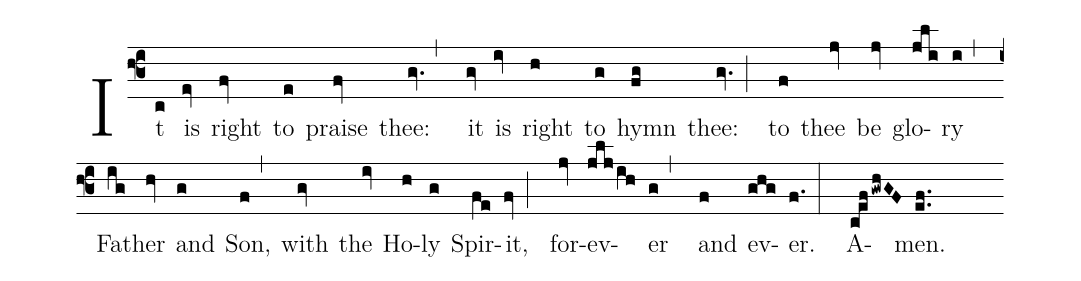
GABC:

%%
(f3) It(c) is(ev) right(fv) to(e) praise(fv) thee:(gv.,) it(gv) is(iv) right(h) to(g) hymn(fg) thee:(gv.;) to(f) thee(jv) be(jv) glo(jli)ry(i,) Fa(ig)ther(hv) and(g) Son,(f,) with(gv) the(iv) Ho(h)ly(g) Spir(fe)it,(fv;) for(jv)ev(jljih)er(g,) and(f) ev(ghg)er.(f.:) A(cefgwhGF)men.(ef..)
